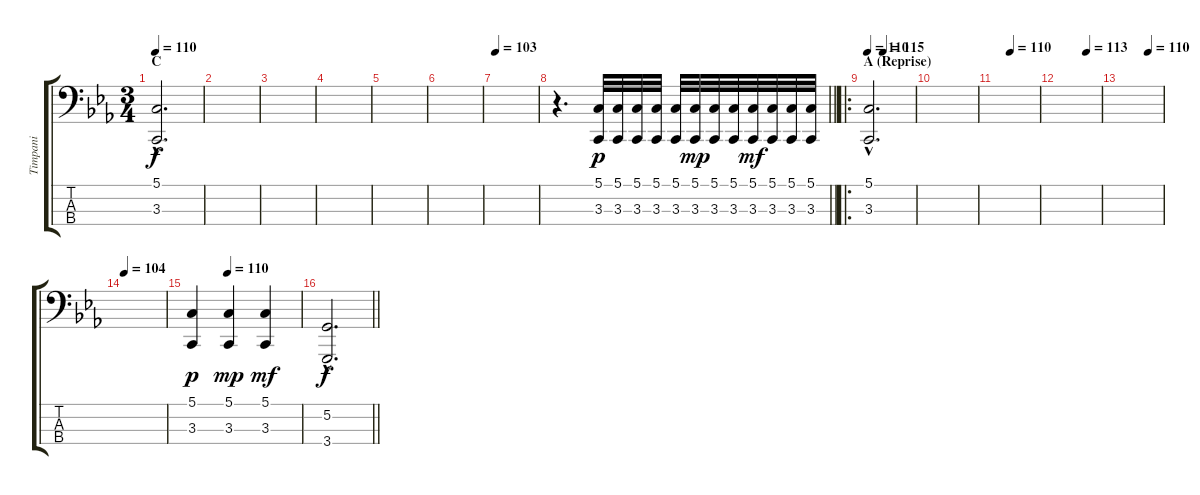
\track ("Timpani" "Timpani") {instrument timpani}
\staff {score tabs}
\tuning (G2 D2 A1 E1) {hide}
\ts (3 4)
\section ("" "C")
\tempo 110
\clef f4
\ks cminor
(5.1{hac} 3.3{hac}).2{d dy f} |
|
|
|
|
|
\tempo 103
|
\barLineRight lightlight
r.4{d} (5.1 3.3).32{dy p} (5.1 3.3).32 (5.1 3.3).32 (5.1 3.3).32 (5.1 3.3).32 (5.1 3.3).32{dy mp} (5.1 3.3).32 (5.1 3.3).32 (5.1 3.3).32{dy mf} (5.1 3.3).32 (5.1 3.3).32 (5.1 3.3).32 |
\ro
\section ("" "A (Reprise)")
\tempo 110
\tempo (115 0.3333333333333333)
(5.1{hac} 3.3{hac}).2{d} |
|
\tempo (110 0.3333333333333333)
|
\tempo (113 0.6666666666666666)
|
\tempo (110 0.6666666666666666)
|
\tempo 104
|
\tempo (110 0.3333333333333333)
(5.1 3.3).4{dy p} (5.1 3.3).4{dy mp} (5.1 3.3).4{dy mf} |
\barLineRight lightlight
(5.2{hac} 3.4{hac}).2{d dy f}
